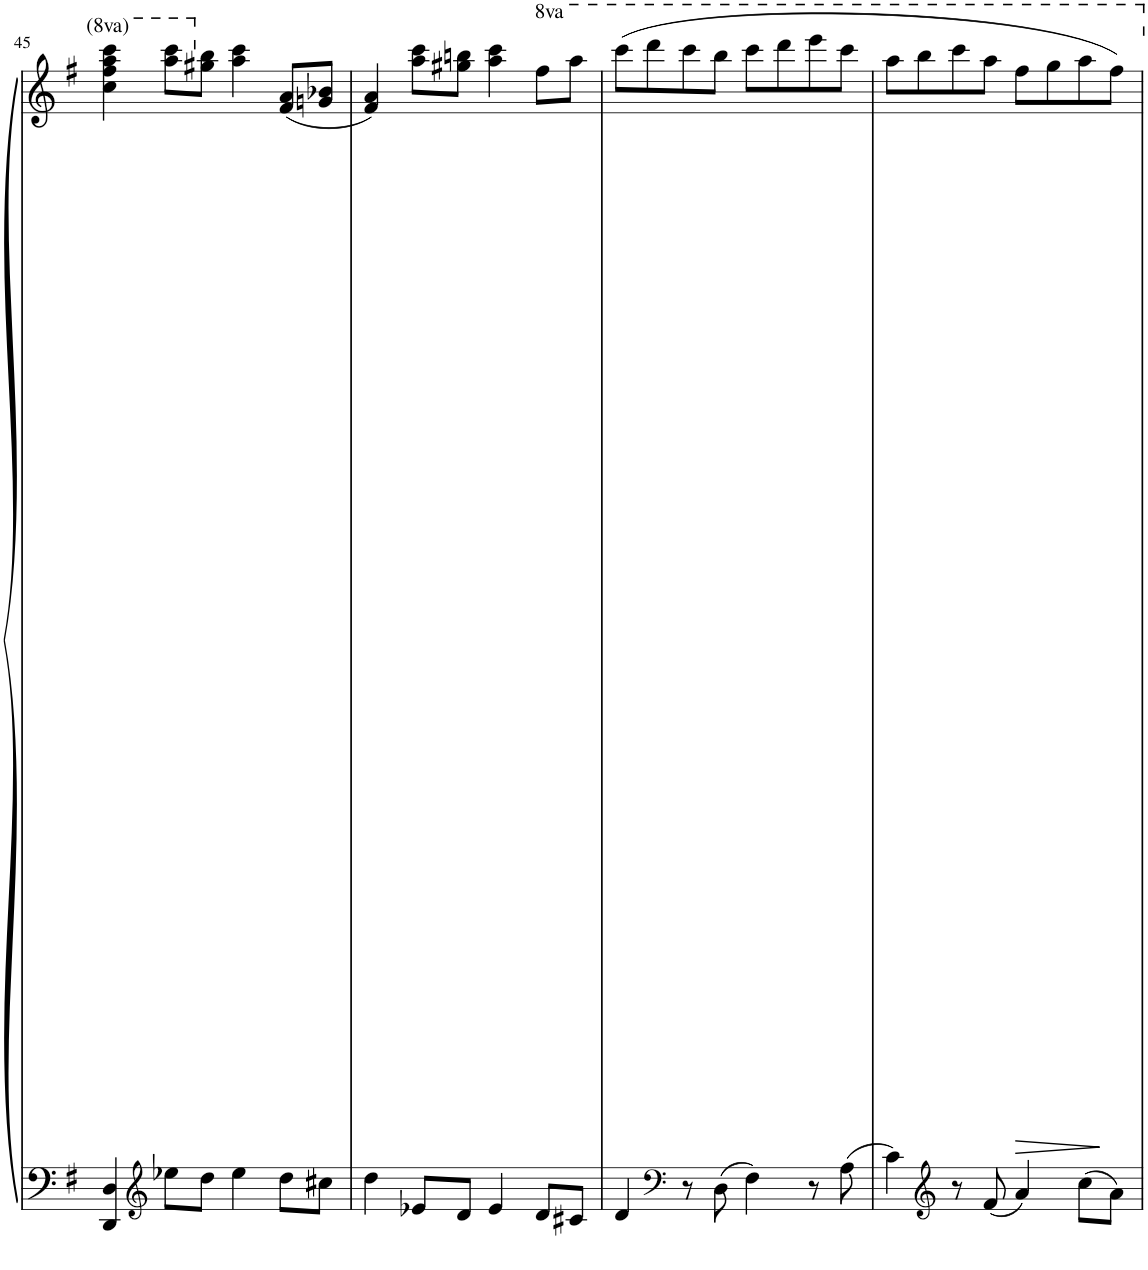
**kern	**kern	**dynam
*part1	*part1	*part1
*staff2	*staff1	*staff1/2
*I"Piano	*	*
*I'Pno	*	*
!!LO:PB:g=z
*clefF4	*clefG2	*
*k[f#]	*k[f#]	*
*M4/4	*M4/4	*
*met(c|)	*met(c|)	*
=45	=45	=45
4DD/ 4D/	4ccc\ 4fff#\ 4aaa\ 4cccc\	.
*clefG2	*	*
8ee-X\L	8aa\ 8ccc\L	.
8dd\J	8gg#X\ 8bb\J	.
4ee-\	4aa\ 4ccc\	.
8dd\L	(8f#/ 8a/L	.
8cc#X\J	8gn/ 8b-X/J	.
=46	=46	=46
4dd\	4f#/ 4a/)	.
8e-X/L	8aa\ 8ccc\L	.
8d/J	8gg#X\ 8bbn\J	.
4e-/	4aa\ 4ccc\	.
*	*8va	*
8d/L	8fff#\L	.
8c#X/J	8aaa\J	.
=47	=47	=47
4d/	(8cccc\L	.
.	8dddd\	.
*clefF4	*	*
8r	8cccc\	.
8D\	8bbb\J	.
4F#\	8cccc\L	.
.	8dddd\	.
8r	8eeee\	.
8A\	8cccc\J	.
=48	=48	=48
4c\	8aaa\L	.
.	8bbb\	.
*clefG2	*	*
8r	8cccc\	.
8f#/	8aaa\J	.
!	!	!LO:HP:b
4a/	8fff#\L	>
.	8ggg\	.
8cc\L	8aaa\	.
8a\J	8fff#\J)	]
*	*X8va	*
=	=	=
*-	*-	*-
